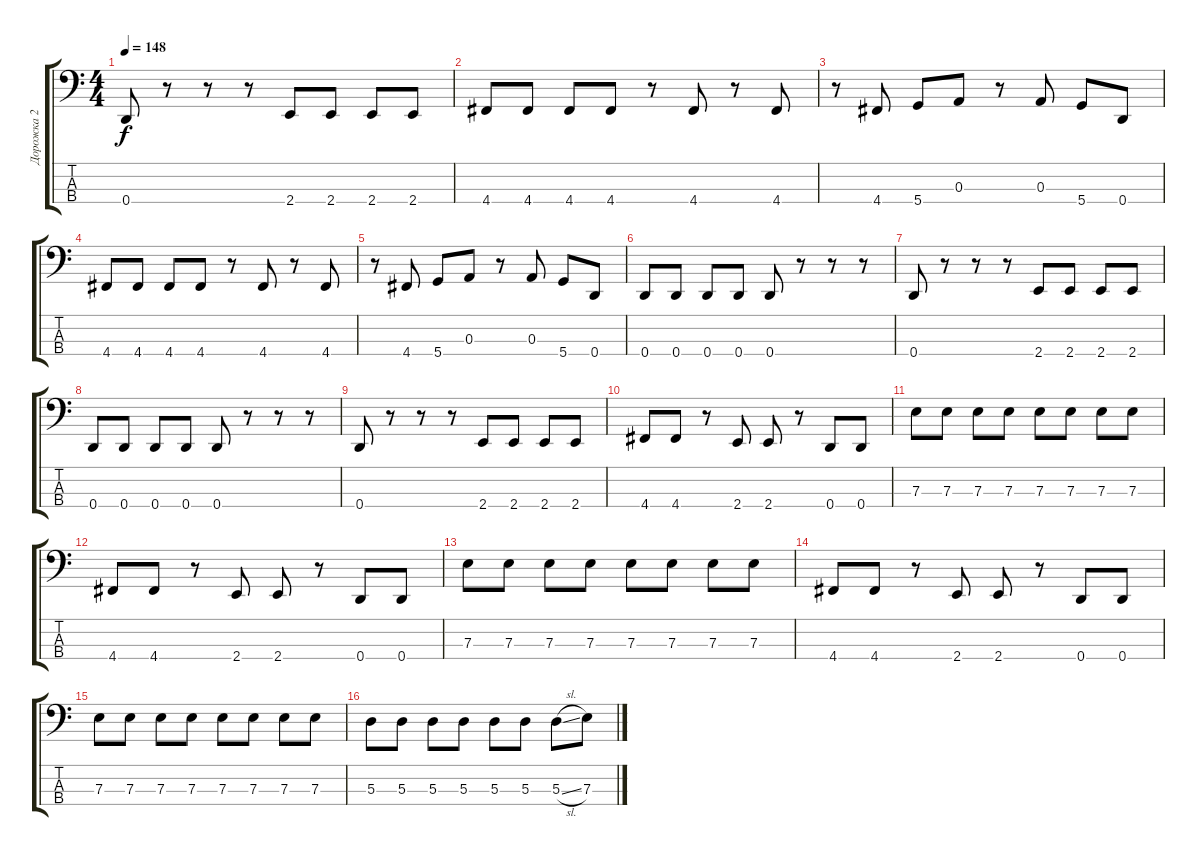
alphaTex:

\track ("Дорожка 2" "Дорожка 2") {instrument electricbasspick}
\staff {score tabs}
\tuning (G2 D2 A1 D1) {hide}
\ts (4 4)
\tempo 148
\clef f4
\ks c
0.4.8{dy f} r.8 r.8 r.8 2.4.8 2.4.8 2.4.8 2.4.8 |
4.4.8 4.4.8 4.4.8 4.4.8 r.8 4.4.8 r.8 4.4.8 |
r.8 4.4.8 5.4.8 0.3.8 r.8 0.3.8 5.4.8 0.4.8 |
4.4.8 4.4.8 4.4.8 4.4.8 r.8 4.4.8 r.8 4.4.8 |
r.8 4.4.8 5.4.8 0.3.8 r.8 0.3.8 5.4.8 0.4.8 |
0.4.8 0.4.8 0.4.8 0.4.8 0.4.8 r.8 r.8 r.8 |
0.4.8 r.8 r.8 r.8 2.4.8 2.4.8 2.4.8 2.4.8 |
0.4.8 0.4.8 0.4.8 0.4.8 0.4.8 r.8 r.8 r.8 |
0.4.8 r.8 r.8 r.8 2.4.8 2.4.8 2.4.8 2.4.8 |
4.4.8 4.4.8 r.8 2.4.8 2.4.8 r.8 0.4.8 0.4.8 |
7.3.8 7.3.8 7.3.8 7.3.8 7.3.8 7.3.8 7.3.8 7.3.8 |
4.4.8 4.4.8 r.8 2.4.8 2.4.8 r.8 0.4.8 0.4.8 |
7.3.8 7.3.8 7.3.8 7.3.8 7.3.8 7.3.8 7.3.8 7.3.8 |
4.4.8 4.4.8 r.8 2.4.8 2.4.8 r.8 0.4.8 0.4.8 |
7.3.8 7.3.8 7.3.8 7.3.8 7.3.8 7.3.8 7.3.8 7.3.8 |
5.3.8 5.3.8 5.3.8 5.3.8 5.3.8 5.3.8 5.3{sl}.8 7.3.8
